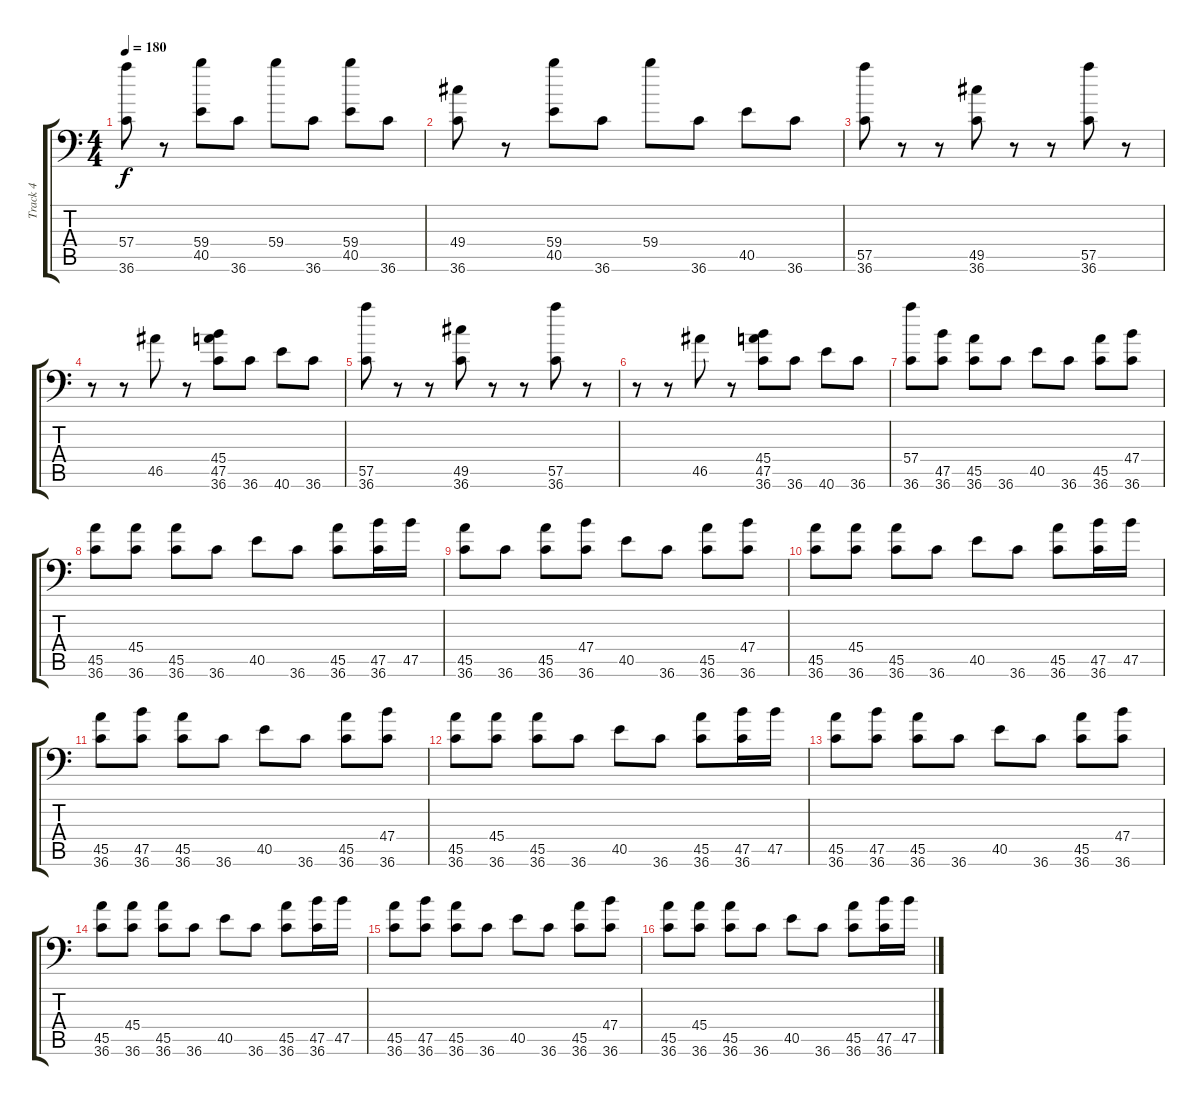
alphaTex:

\track ("Track 4" "Track 4") {instrument acousticgrandpiano}
\staff {score tabs}
\tuning (C-1 C-1 C-1 C-1 C-1 C-1) {hide}
\ts (4 4)
\tempo 180
\clef f4
\ks c
(57.4 36.6).8{dy f} r.8 (59.4 40.5).8 36.6.8 59.4.8 36.6.8 (59.4 40.5).8 36.6.8 |
(49.4 36.6).8 r.8 (59.4 40.5).8 36.6.8 59.4.8 36.6.8 40.5.8 36.6.8 |
(57.5 36.6).8 r.8 r.8 (49.5 36.6).8 r.8 r.8 (57.5 36.6).8 r.8 |
r.8 r.8 46.5.8 r.8 (45.4 47.5 36.6).8 36.6.8 40.6.8 36.6.8 |
(57.5 36.6).8 r.8 r.8 (49.5 36.6).8 r.8 r.8 (57.5 36.6).8 r.8 |
r.8 r.8 46.5.8 r.8 (45.4 47.5 36.6).8 36.6.8 40.6.8 36.6.8 |
(57.4 36.6).8 (47.5 36.6).8 (45.5 36.6).8 36.6.8 40.5.8 36.6.8 (45.5 36.6).8 (47.4 36.6).8 |
(45.5 36.6).8 (45.4 36.6).8 (45.5 36.6).8 36.6.8 40.5.8 36.6.8 (45.5 36.6).8 (47.5 36.6).16 47.5.16 |
(45.5 36.6).8 36.6.8 (45.5 36.6).8 (47.4 36.6).8 40.5.8 36.6.8 (45.5 36.6).8 (47.4 36.6).8 |
(45.5 36.6).8 (45.4 36.6).8 (45.5 36.6).8 36.6.8 40.5.8 36.6.8 (45.5 36.6).8 (47.5 36.6).16 47.5.16 |
(45.5 36.6).8 (47.5 36.6).8 (45.5 36.6).8 36.6.8 40.5.8 36.6.8 (45.5 36.6).8 (47.4 36.6).8 |
(45.5 36.6).8 (45.4 36.6).8 (45.5 36.6).8 36.6.8 40.5.8 36.6.8 (45.5 36.6).8 (47.5 36.6).16 47.5.16 |
(45.5 36.6).8 (47.5 36.6).8 (45.5 36.6).8 36.6.8 40.5.8 36.6.8 (45.5 36.6).8 (47.4 36.6).8 |
(45.5 36.6).8 (45.4 36.6).8 (45.5 36.6).8 36.6.8 40.5.8 36.6.8 (45.5 36.6).8 (47.5 36.6).16 47.5.16 |
(45.5 36.6).8 (47.5 36.6).8 (45.5 36.6).8 36.6.8 40.5.8 36.6.8 (45.5 36.6).8 (47.4 36.6).8 |
(45.5 36.6).8 (45.4 36.6).8 (45.5 36.6).8 36.6.8 40.5.8 36.6.8 (45.5 36.6).8 (47.5 36.6).16 47.5.16
